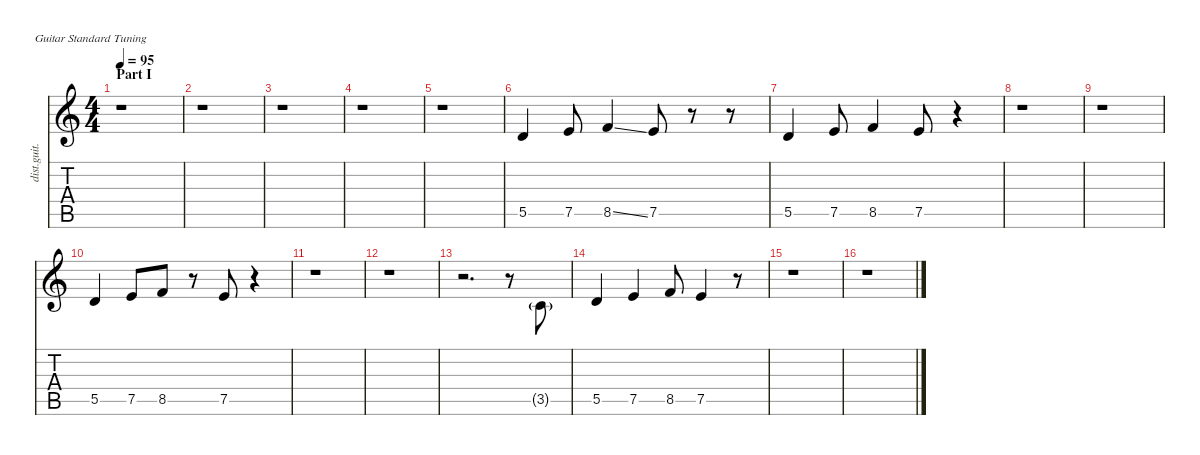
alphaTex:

\defaultSystemsLayout 4
\hideDynamics
\bracketExtendMode nobrackets
\otherSystemsTrackNameOrientation horizontal
\track ("Vocals Hi" "dist.guit.") {instrument distortionguitar}
\staff {score tabs}
\tuning (E4 B3 G3 D3 A2 E2)
\ts (4 4)
\section ("" "Part I")
\tempo 95
\clef g2
\ks c
r.1{dy f instrument distortionguitar beam Down} |
r.1{beam Down} |
r.1{beam Down} |
r.1{beam Down} |
r.1{beam Down} |
5.5.4{beam Up} 7.5.8{beam Up} 8.5{ss}.4{beam Up} 7.5.8{beam Up} r.8{beam Up} r.8{beam Up} |
5.5.4{beam Up} 7.5.8{beam Up} 8.5.4{beam Up} 7.5.8{beam Up} r.4{beam Up} |
r.1{beam Down} |
r.1{beam Down} |
5.5.4{beam Up} 7.5.8{beam Up} 8.5.8{beam Up} r.8{beam Up} 7.5.8{beam Up} r.4{beam Up} |
r.1{beam Down} |
r.1{beam Down} |
r.2{d beam Down} r.8{beam Down} 3.5{g}.8{beam Up} |
5.5.4{beam Up} 7.5.4{beam Up} 8.5.8{beam Up} 7.5.4{beam Up} r.8{beam Up} |
r.1{beam Down} |
r.1{beam Down}
